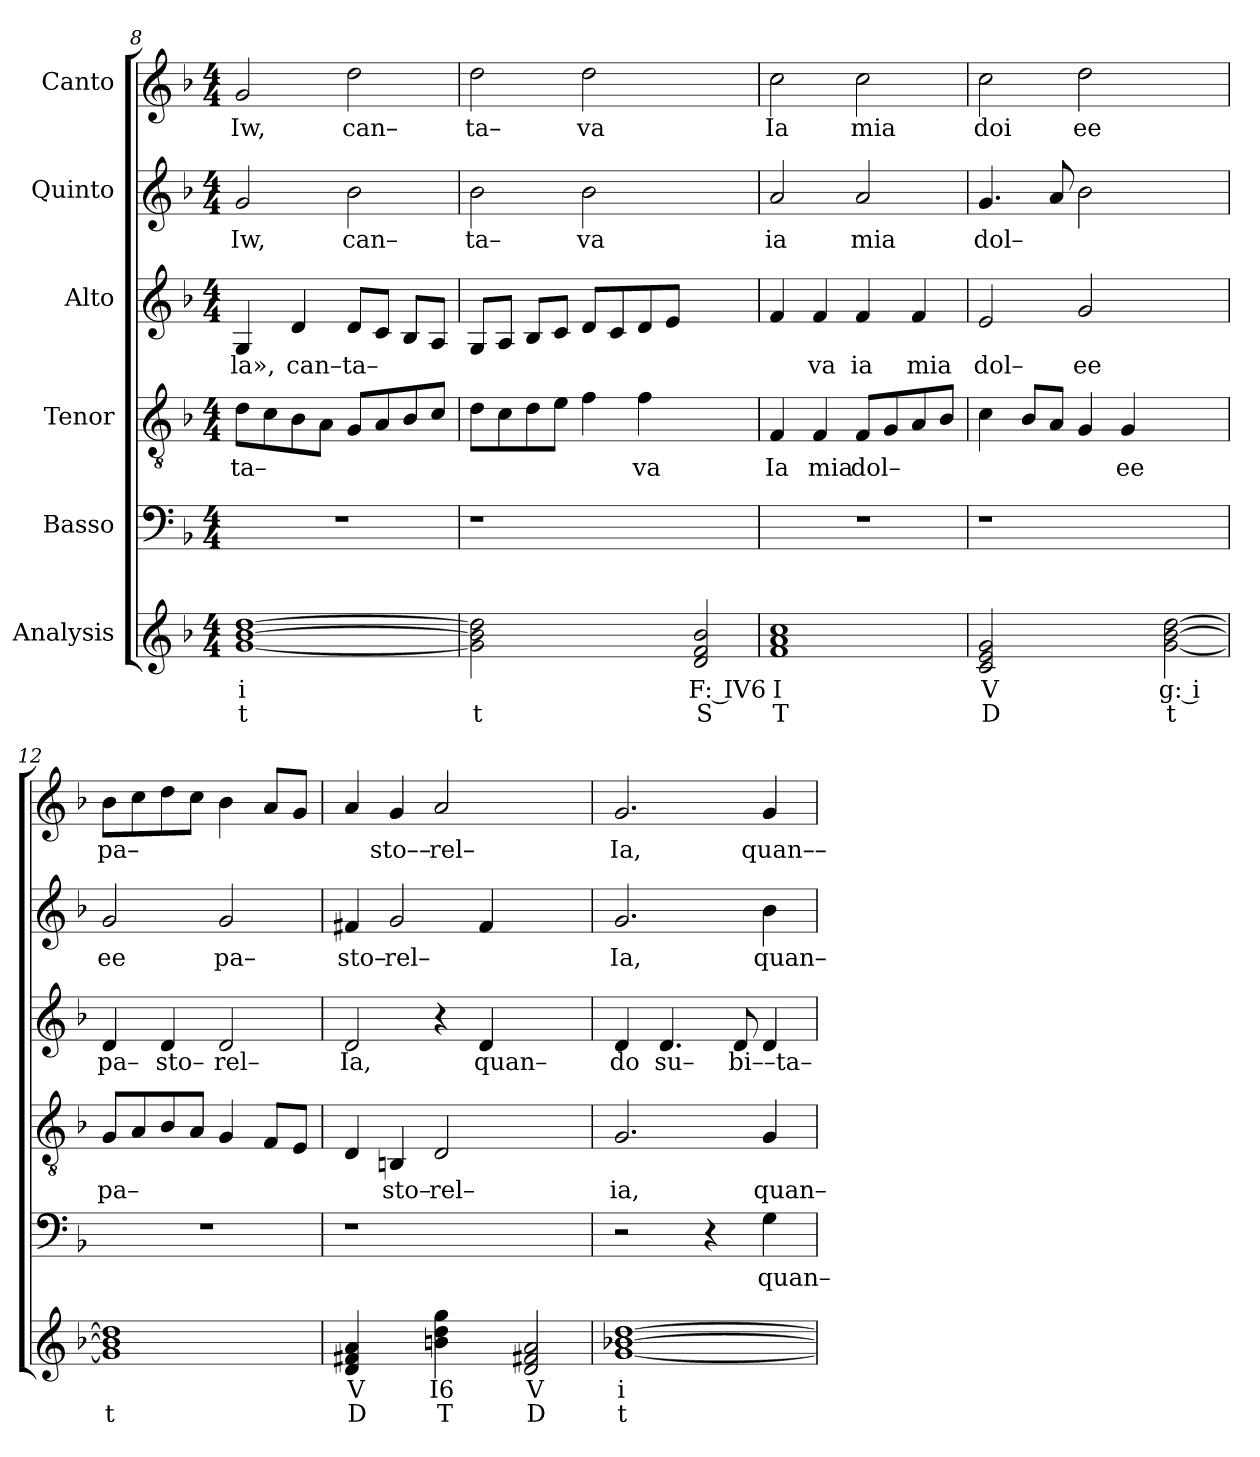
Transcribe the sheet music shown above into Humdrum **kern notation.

**kern	**text	**text	**kern	**text	**kern	**text	**kern	**text	**kern	**text	**kern	**text
*part6	*part6	*part6	*part5	*part5	*part4	*part4	*part3	*part3	*part2	*part2	*part1	*part1
*staff6	*staff6	*staff6	*staff5	*staff5	*staff4	*staff4	*staff3	*staff3	*staff2	*staff2	*staff1	*staff1
*I"Analysis	*	*	*I"Basso	*	*I"Tenor	*	*I"Alto	*	*I"Quinto	*	*I"Canto	*
*	*	*	*clefF4	*	*clefGv2	*	*clefG2	*	*clefG2	*	*clefG2	*
*k[b-]	*	*	*k[b-]	*	*k[b-]	*	*k[b-]	*	*k[b-]	*	*k[b-]	*
*	*	*	*F:	*	*F:	*	*F:	*	*F:	*	*F:	*
*M4/4	*	*	*M4/4	*	*M4/4	*	*M4/4	*	*M4/4	*	*M4/4	*
=8	=8	=8	=8	=8	=8	=8	=8	=8	=8	=8	=8	=8
!	!	!	!	!	!	!LO:LY:b	!	!	!	!	!	!
!	!	!	!	!	!	!	!	!LO:LY:b	!	!	!	!
!	!	!	!	!	!	!	!	!	!	!LO:LY:b	!	!
!	!	!	!	!	!	!	!	!	!	!	!	!LO:LY:b
[1g [1b- [1dd	i	t	1r	.	8d\L	ta–	4G/	la»,	2g/	Iw,	2g/	Iw,
.	.	.	.	.	8c\	.	.	.	.	.	.	.
!	!	!	!	!	!	!	!	!LO:LY:b	!	!	!	!
.	.	.	.	.	8B-\	.	4d/	can–	.	.	.	.
.	.	.	.	.	8A\J	.	.	.	.	.	.	.
!	!	!	!	!	!	!	!	!LO:LY:b	!	!	!	!
!	!	!	!	!	!	!	!	!	!	!LO:LY:b	!	!
!	!	!	!	!	!	!	!	!	!	!	!	!LO:LY:b
.	.	.	.	.	8G/L	.	8d/L	ta–	2b-\	can–	2dd\	can–
.	.	.	.	.	8A/	.	8c/J	.	.	.	.	.
.	.	.	.	.	8B-/	.	8B-/L	.	.	.	.	.
.	.	.	.	.	8c/J	.	8A/J	.	.	.	.	.
=9	=9	=9	=9	=9	=9	=9	=9	=9	=9	=9	=9	=9
!	!	!	!	!	!	!	!	!	!	!LO:LY:b	!	!
!	!	!	!	!	!	!	!	!	!	!	!	!LO:LY:b
2g] 2b-] 2dd]	.	t	1r	.	8d\L	.	8G/L	.	2b-\	ta–	2dd\	ta–
.	.	.	.	.	8c\	.	8A/J	.	.	.	.	.
.	.	.	.	.	8d\	.	8B-/L	.	.	.	.	.
.	.	.	.	.	8e\J	.	8c/J	.	.	.	.	.
!	!	!	!	!	!	!	!	!	!	!LO:LY:b	!	!
!	!	!	!	!	!	!	!	!	!	!	!	!LO:LY:b
2ryy	.	.	.	.	4f\	.	8d/L	.	2b-\	va	2dd\	va
.	.	.	.	.	.	.	8c/	.	.	.	.	.
!	!	!	!	!	!	!LO:LY:b	!	!	!	!	!	!
.	.	.	.	.	4f\	va	8d/	.	.	.	.	.
.	.	.	.	.	.	.	8e/J	.	.	.	.	.
2d 2f 2b-	F: IV6	S	2ryy	.	2ryy	.	2ryy	.	2ryy	.	2ryy	.
=10	=10	=10	=10	=10	=10	=10	=10	=10	=10	=10	=10	=10
!	!	!	!	!	!	!LO:LY:b	!	!	!	!	!	!
!	!	!	!	!	!	!	!	!	!	!LO:LY:b	!	!
!	!	!	!	!	!	!	!	!	!	!	!	!LO:LY:b
1f 1a 1cc	I	T	1r	.	4F/	Ia	4f/	.	2a/	ia	2cc\	Ia
!	!	!	!	!	!	!LO:LY:b	!	!	!	!	!	!
!	!	!	!	!	!	!	!	!LO:LY:b	!	!	!	!
.	.	.	.	.	4F/	mia	4f/	va	.	.	.	.
!	!	!	!	!	!	!LO:LY:b	!	!	!	!	!	!
!	!	!	!	!	!	!	!	!LO:LY:b	!	!	!	!
!	!	!	!	!	!	!	!	!	!	!LO:LY:b	!	!
!	!	!	!	!	!	!	!	!	!	!	!	!LO:LY:b
.	.	.	.	.	8F/L	dol–	4f/	ia	2a/	mia	2cc\	mia
.	.	.	.	.	8G/	.	.	.	.	.	.	.
!	!	!	!	!	!	!	!	!LO:LY:b	!	!	!	!
.	.	.	.	.	8A/	.	4f/	mia	.	.	.	.
.	.	.	.	.	8B-/J	.	.	.	.	.	.	.
=11	=11	=11	=11	=11	=11	=11	=11	=11	=11	=11	=11	=11
!	!	!	!	!	!	!	!	!LO:LY:b	!	!	!	!
!	!	!	!	!	!	!	!	!	!	!LO:LY:b	!	!
!	!	!	!	!	!	!	!	!	!	!	!	!LO:LY:b
2c 2e 2g	V	D	1r	.	4c\	.	2e/	dol–	4.g/	dol–	2cc\	doi
.	.	.	.	.	8B-/L	.	.	.	.	.	.	.
.	.	.	.	.	8A/J	.	.	.	8a/	.	.	.
!	!	!	!	!	!	!	!	!LO:LY:b	!	!	!	!
!	!	!	!	!	!	!	!	!	!	!	!	!LO:LY:b
2ryy	.	.	.	.	4G/	.	2g/	ee	2b-\	.	2dd\	ee
!	!	!	!	!	!	!LO:LY:b	!	!	!	!	!	!
.	.	.	.	.	4G/	ee	.	.	.	.	.	.
[2g [2b- [2dd	g: i	t	2ryy	.	2ryy	.	2ryy	.	2ryy	.	2ryy	.
=12	=12	=12	=12	=12	=12	=12	=12	=12	=12	=12	=12	=12
!	!	!	!	!	!	!LO:LY:b	!	!	!	!	!	!
!	!	!	!	!	!	!	!	!LO:LY:b	!	!	!	!
!	!	!	!	!	!	!	!	!	!	!LO:LY:b	!	!
!	!	!	!	!	!	!	!	!	!	!	!	!LO:LY:b
1g] 1b-] 1dd]	.	t	1r	.	8G/L	pa–	4d/	pa–	2g/	ee	8b-\L	pa–
.	.	.	.	.	8A/	.	.	.	.	.	8cc\	.
!	!	!	!	!	!	!	!	!LO:LY:b	!	!	!	!
.	.	.	.	.	8B-/	.	4d/	sto–	.	.	8dd\	.
.	.	.	.	.	8A/J	.	.	.	.	.	8cc\J	.
!	!	!	!	!	!	!	!	!LO:LY:b	!	!	!	!
!	!	!	!	!	!	!	!	!	!	!LO:LY:b	!	!
.	.	.	.	.	4G/	.	2d/	rel–	2g/	pa–	4b-\	.
.	.	.	.	.	8F/L	.	.	.	.	.	8a/L	.
.	.	.	.	.	8E/J	.	.	.	.	.	8g/J	.
=13	=13	=13	=13	=13	=13	=13	=13	=13	=13	=13	=13	=13
!	!	!	!	!	!	!	!	!LO:LY:b	!	!	!	!
!	!	!	!	!	!	!	!	!	!	!LO:LY:b	!	!
4d 4f#X 4a	V	D	1r	.	4D/	.	2d/	Ia,	4f#X/	sto–	4a/	.
!	!	!	!	!	!	!LO:LY:b	!	!	!	!	!	!
!	!	!	!	!	!	!	!	!	!	!LO:LY:b	!	!
!	!	!	!	!	!	!	!	!	!	!	!	!LO:LY:b
4ryy	.	.	.	.	4BBn/	sto–	.	.	2g/	rel–	4g/	sto––
!	!	!	!	!	!	!LO:LY:b	!	!	!	!	!	!
!	!	!	!	!	!	!	!	!	!	!	!	!LO:LY:b
4bn 4dd 4gg	I6	T	.	.	2D/	rel–	4r	.	.	.	2a/	rel–
!	!	!	!	!	!	!	!	!LO:LY:b	!	!	!	!
4ryy	.	.	.	.	.	.	4d/	quan–	4f#/	.	.	.
2d 2f#X 2a	V	D	2ryy	.	2ryy	.	2ryy	.	2ryy	.	2ryy	.
=14	=14	=14	=14	=14	=14	=14	=14	=14	=14	=14	=14	=14
!	!	!	!	!	!	!LO:LY:b	!	!	!	!	!	!
!	!	!	!	!	!	!	!	!LO:LY:b	!	!	!	!
!	!	!	!	!	!	!	!	!	!	!LO:LY:b	!	!
!	!	!	!	!	!	!	!	!	!	!	!	!LO:LY:b
[1g [1b-X [1dd	i	t	2r	.	2.G/	ia,	4d/	do	2.g/	Ia,	2.g/	Ia,
!	!	!	!	!	!	!	!	!LO:LY:b	!	!	!	!
.	.	.	.	.	.	.	4.d/	su–	.	.	.	.
.	.	.	4r	.	.	.	.	.	.	.	.	.
!	!	!	!	!	!	!	!	!LO:LY:b	!	!	!	!
.	.	.	.	.	.	.	8d/	bi––ta–	.	.	.	.
!	!	!	!	!LO:LY:b	!	!	!	!	!	!	!	!
!	!	!	!	!	!	!LO:LY:b	!	!	!	!	!	!
!	!	!	!	!	!	!	!	!	!	!LO:LY:b	!	!
!	!	!	!	!	!	!	!	!	!	!	!	!LO:LY:b
.	.	.	4G\	quan–	4G/	quan–	4d/	.	4b-\	quan–	4g/	quan––
=	=	=	=	=	=	=	=	=	=	=	=	=
*-	*-	*-	*-	*-	*-	*-	*-	*-	*-	*-	*-	*-
